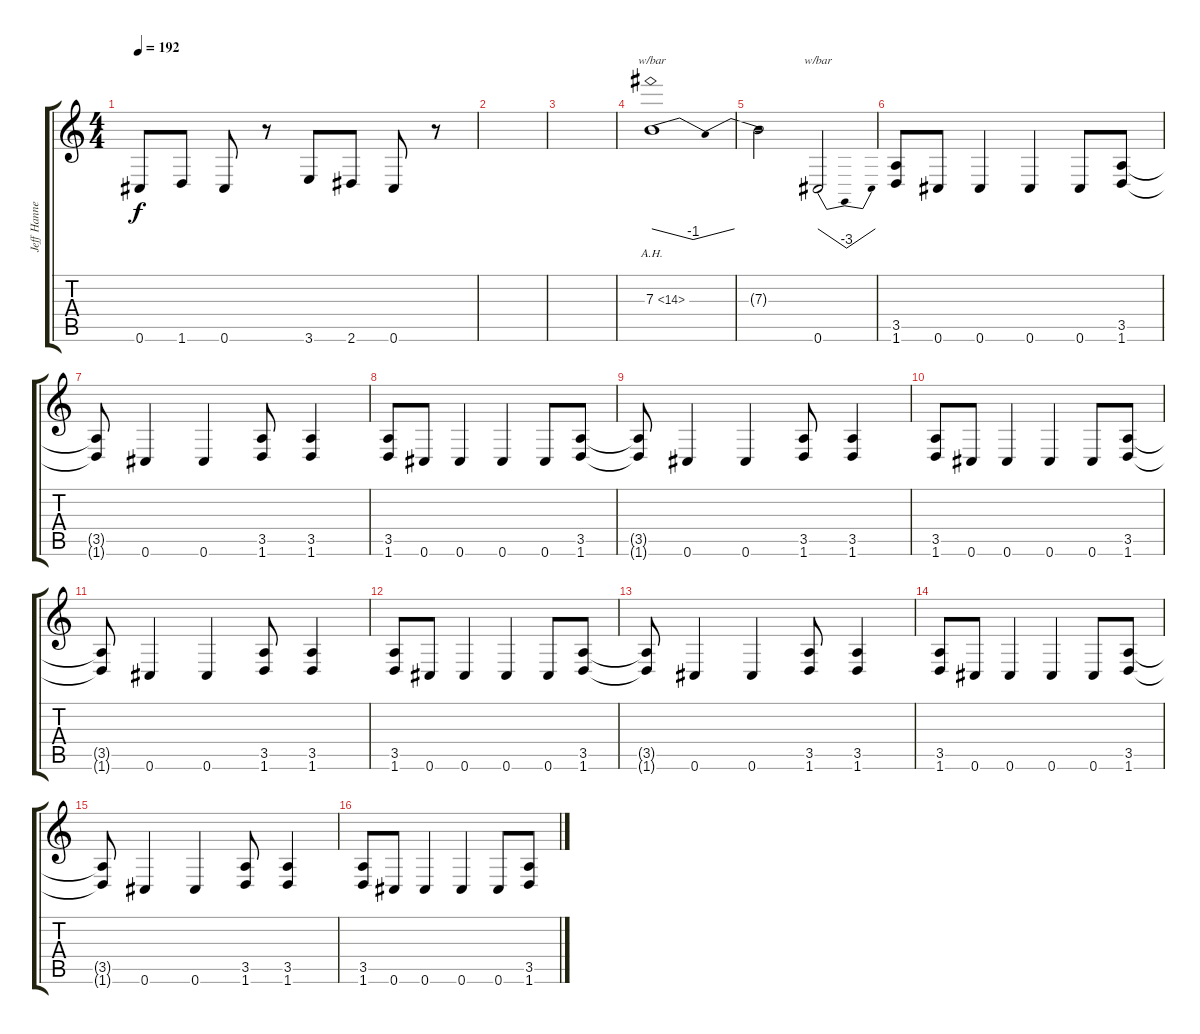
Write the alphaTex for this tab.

\track ("Jeff Hanneman" "Jeff Hanne") {instrument distortionguitar}
\staff {score tabs}
\tuning (Db4 Ab3 E3 B2 Gb2 Db2) {hide}
\ts (4 4)
\tempo 192
\clef g2
\ks c
0.6.8{dy f} 1.6.8 0.6.8 r.8 3.6.8 2.6.8 0.6.8 r.8 |
|
|
7.3{ah 7}.1{tbe (dip default 0 0 30 -4 60 0)} |
7.3{t}.2 0.6.2{tbe (dip default 0 0 30 -12 60 0)} |
(3.5 1.6).8 0.6.8 0.6.4 0.6.4 0.6.8 (3.5 1.6).8 |
(3.5{t} 1.6{t}).8 0.6.4 0.6.4 (3.5 1.6).8 (3.5 1.6).4 |
(3.5 1.6).8 0.6.8 0.6.4 0.6.4 0.6.8 (3.5 1.6).8 |
(3.5{t} 1.6{t}).8 0.6.4 0.6.4 (3.5 1.6).8 (3.5 1.6).4 |
(3.5 1.6).8 0.6.8 0.6.4 0.6.4 0.6.8 (3.5 1.6).8 |
(3.5{t} 1.6{t}).8 0.6.4 0.6.4 (3.5 1.6).8 (3.5 1.6).4 |
(3.5 1.6).8 0.6.8 0.6.4 0.6.4 0.6.8 (3.5 1.6).8 |
(3.5{t} 1.6{t}).8 0.6.4 0.6.4 (3.5 1.6).8 (3.5 1.6).4 |
(3.5 1.6).8 0.6.8 0.6.4 0.6.4 0.6.8 (3.5 1.6).8 |
(3.5{t} 1.6{t}).8 0.6.4 0.6.4 (3.5 1.6).8 (3.5 1.6).4 |
(3.5 1.6).8 0.6.8 0.6.4 0.6.4 0.6.8 (3.5 1.6).8
